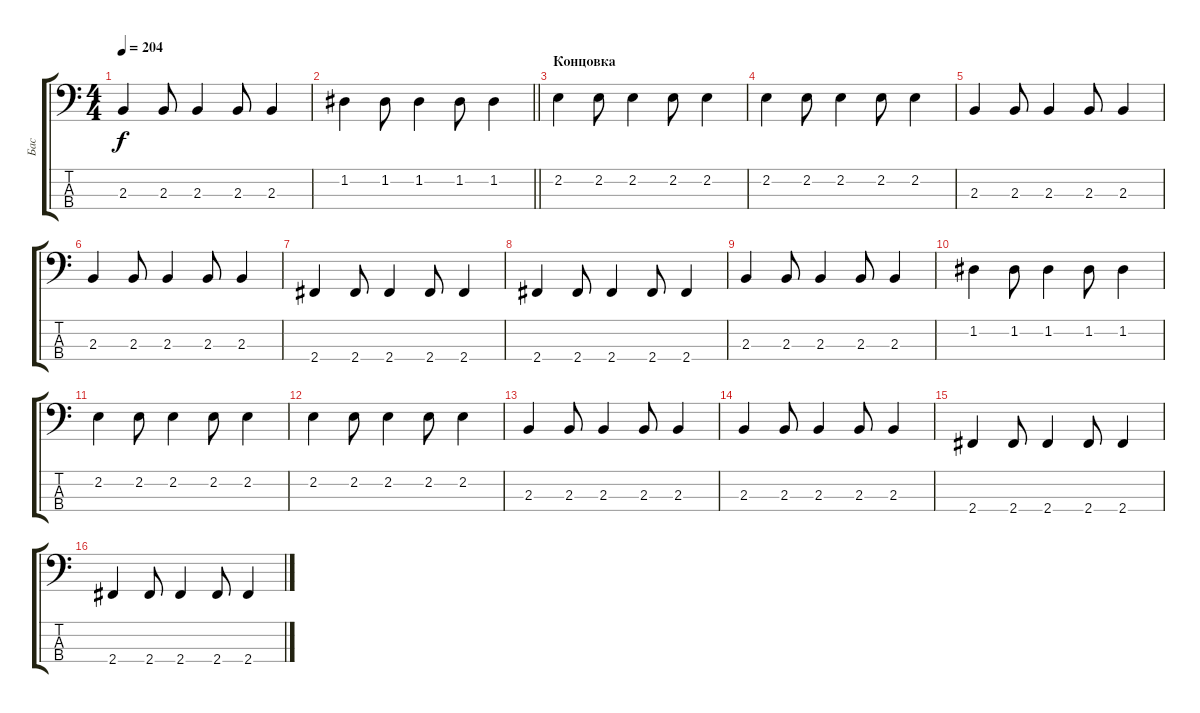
\track ("Бас" "Бас") {instrument electricbassfinger}
\staff {score tabs}
\tuning (G2 D2 A1 E1) {hide}
\ts (4 4)
\tempo 204
\clef f4
\ks c
2.3.4{dy f} 2.3.8 2.3.4 2.3.8 2.3.4 |
\barLineRight lightlight
1.2.4 1.2.8 1.2.4 1.2.8 1.2.4 |
\section ("" "Концовка")
2.2.4 2.2.8 2.2.4 2.2.8 2.2.4 |
2.2.4 2.2.8 2.2.4 2.2.8 2.2.4 |
2.3.4 2.3.8 2.3.4 2.3.8 2.3.4 |
2.3.4 2.3.8 2.3.4 2.3.8 2.3.4 |
2.4.4 2.4.8 2.4.4 2.4.8 2.4.4 |
2.4.4 2.4.8 2.4.4 2.4.8 2.4.4 |
2.3.4 2.3.8 2.3.4 2.3.8 2.3.4 |
1.2.4 1.2.8 1.2.4 1.2.8 1.2.4 |
2.2.4 2.2.8 2.2.4 2.2.8 2.2.4 |
2.2.4 2.2.8 2.2.4 2.2.8 2.2.4 |
2.3.4 2.3.8 2.3.4 2.3.8 2.3.4 |
2.3.4 2.3.8 2.3.4 2.3.8 2.3.4 |
2.4.4 2.4.8 2.4.4 2.4.8 2.4.4 |
2.4.4 2.4.8 2.4.4 2.4.8 2.4.4
